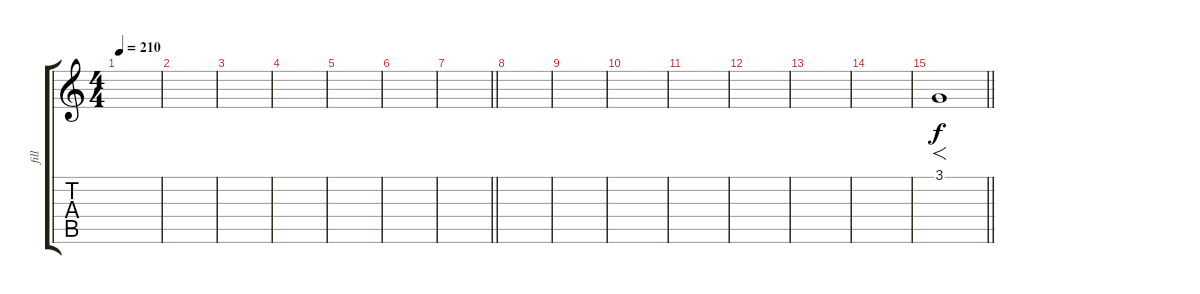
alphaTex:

\track ("fill" "fill") {instrument reversecymbal}
\staff {score tabs}
\tuning (E4 B3 G3 D3 A2 E2) {hide}
\ts (4 4)
\tempo 210
\clef g2
\ks c
|
|
|
|
|
|
\barLineRight lightlight
|
|
|
|
|
|
|
|
\barLineRight lightlight
3.1.1{f dy f}
